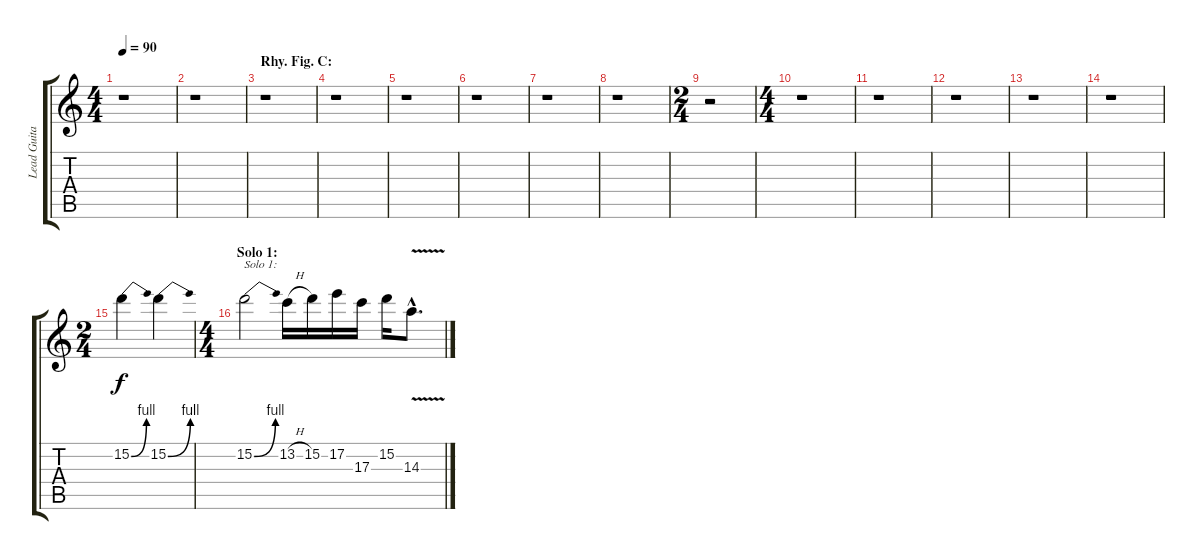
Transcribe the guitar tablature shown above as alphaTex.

\track ("Lead Guitar 1" "Lead Guita") {instrument distortionguitar}
\staff {score tabs}
\tuning (E4 B3 G3 D3 A2 E2) {hide}
\ts (4 4)
\tempo 90
\clef g2
\ks c
r.1{dy f} |
r.1 |
\section ("" "Rhy. Fig. C:")
r.1 |
r.1 |
r.1 |
r.1 |
r.1 |
r.1 |
\ts (2 4)
r.2 |
\ts (4 4)
r.1 |
r.1 |
r.1 |
r.1 |
r.1 |
\ts (2 4)
15.2{be (bend 0 0 60 4)}.4 15.2{be (bend 0 0 60 4)}.4 |
\ts (4 4)
\section ("" "Solo 1:")
15.2{be (bend 0 0 60 4)}.2{txt "Solo 1:"} 13.2{h}.16 15.2.16 17.2.16 17.3.16 15.2.16 14.3{v hac}.8{d}
